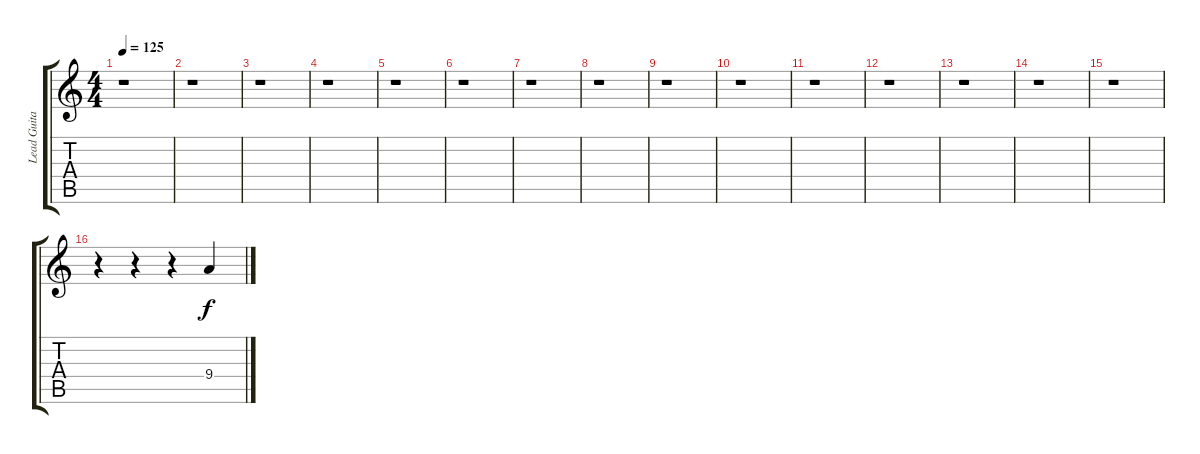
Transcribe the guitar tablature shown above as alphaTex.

\track ("Lead Guitar" "Lead Guita") {instrument distortionguitar}
\staff {score tabs}
\tuning (D4 A3 F3 C3 G2 D2) {hide}
\ts (4 4)
\tempo 125
\clef g2
\ks c
r.1{dy f instrument distortionguitar} |
r.1 |
r.1 |
r.1 |
r.1 |
r.1 |
r.1 |
r.1 |
r.1 |
r.1 |
r.1 |
r.1 |
r.1 |
r.1 |
r.1 |
r.4 r.4 r.4 9.4.4
